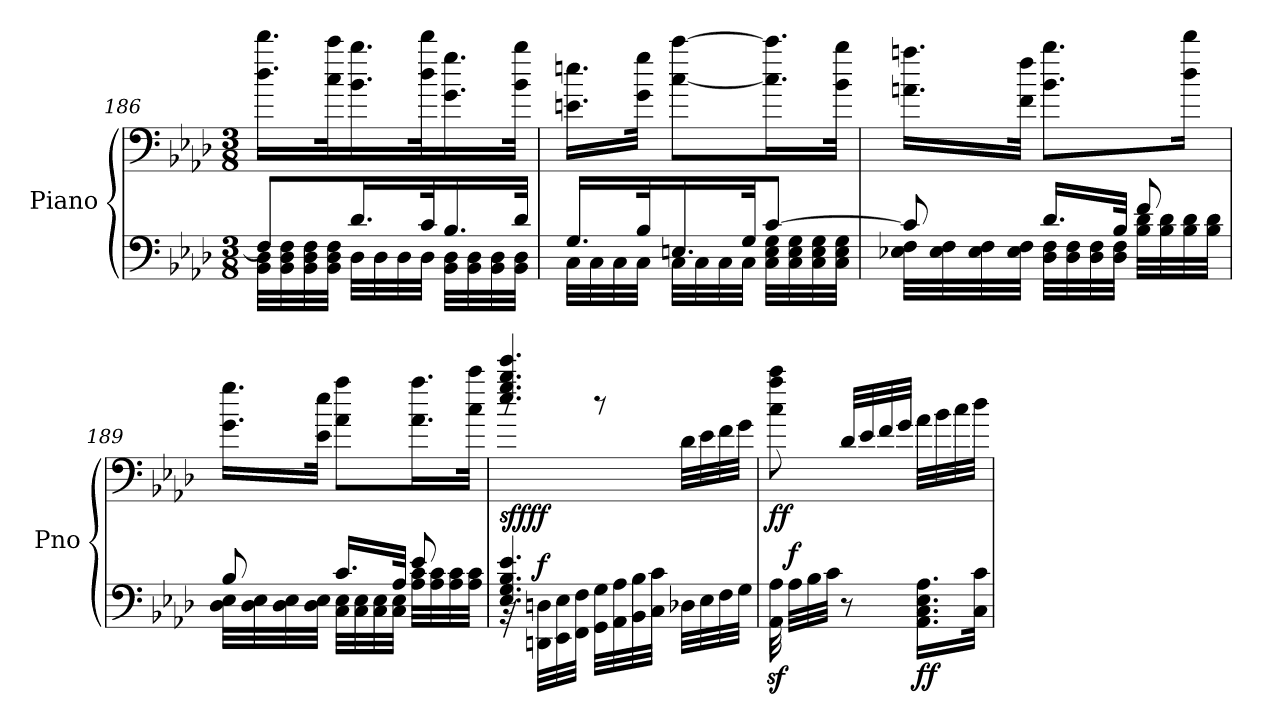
**kern	**kern	**dynam
*part1	*part1	*part1
*staff2	*staff1	*staff1/2
*I"Piano	*	*
*I'Pno	*	*
*clefF4	*clefF4	*
*k[b-e-a-d-]	*k[b-e-a-d-]	*
*M3/8	*M3/8	*
=186	=186	=186
*^	*	*
8F/L]	32BB-\ 32D-\LLL	16.dd-\ 16.ddd-\LL	.
.	32BB-\ 32D-\ 32F\	.	.
.	32BB-\ 32D-\ 32F\	.	.
.	32BB-\ 32D-\ 32F\JJJ	32cc\ 32ccc\K	.
16.d-/L	32D-\LLL	16.b-\ 16.bb-\	.
.	32D-\	.	.
.	32D-\	.	.
32c/K	32D-\JJJ	32dd-\ 32ddd-\K	.
16.B-/	32BB-\ 32D-\LLL	16.g\ 16.gg\	.
.	32BB-\ 32D-\	.	.
.	32BB-\ 32D-\	.	.
32d-/JJk	32BB-\ 32D-\JJJ	32b-\ 32bb-\JJk	.
!!LO:PB:g=z
=187	=187	=187	=187
16.G/LL	32C\LLL	16.en\ 16.een\LL	.
.	32C\	.	.
.	32C\	.	.
32B-/K	32C\JJJ	32g\ 32gg\JJk	.
16.En/	32C\LLL	[8cc\ [8ccc\L	.
.	32C\	.	.
.	32C\	.	.
32G/JK	32C\JJJ	.	.
[8c/J	32C\ 32E\ 32G\LLL	16.cc\] 16.ccc\]L	.
.	32C\ 32E\ 32G\	.	.
.	32C\ 32E\ 32G\	.	.
.	32C\ 32E\ 32G\JJJ	32b-\ 32bb-\JJk	.
=188	=188	=188	=188
8c/]	32E-X\ 32F\LLL	16.an\ 16.aan\LL	.
.	32E-\ 32F\	.	.
.	32E-\ 32F\	.	.
.	32E-\ 32F\JJJ	32f\ 32ff\JJk	.
16.d-/LL	32D-\ 32F\LLL	8.b-\ 8.bb-\L	.
.	32D-\ 32F\	.	.
.	32D-\ 32F\	.	.
32B-/JJk	32D-\ 32F\JJJ	.	.
8f/	32B-\ 32d-\LLL	.	.
.	32B-\ 32d-\	.	.
.	32B-\ 32d-\	16dd-\ 16ddd-\Jk	.
.	32B-\ 32d-\JJJ	.	.
!!LO:LB:g=z
=189	=189	=189	=189
8B-/	32D-\ 32E-\LLL	16.g\ 16.gg\LL	.
.	32D-\ 32E-\	.	.
.	32D-\ 32E-\	.	.
.	32D-\ 32E-\JJJ	32e-\ 32ee-\JJk	.
16.c/LL	32C\ 32E-\LLL	8a-\ 8aa-\L	.
.	32C\ 32E-\	.	.
.	32C\ 32E-\	.	.
32A-/JJk	32C\ 32E-\JJJ	.	.
8e-/	32A-\ 32c\LLL	16.a-\ 16.aa-\L	.
.	32A-\ 32c\	.	.
.	32A-\ 32c\	.	.
.	32A-\ 32c\JJJ	32cc\ 32ccc\JJk	.
=190	=190	=190	=190
*	*	*^	*
!	!	!	!	!LO:DY:a=2
!	!	!	!	!LO:DY:n=1:b
4.E-/ 4.G/ 4.B-/ 4.e-/	32rBB	4.ee-/ 4.gg/ 4.bb-/ 4.eee-/	8rdd	sf fff
!	!	!	!	!LO:DY:n=2:a=2
.	32DDn\ 32Dn\LLL	.	.	f
.	32EE-\ 32E-\	.	.	.
.	32FF\ 32F\JJJ	.	.	.
.	32GG\ 32G\LLL	.	8rdd	.
.	32AA-\ 32A-\	.	.	.
.	32BB-\ 32B-\	.	.	.
.	32C\ 32c\JJJ	.	.	.
.	32D-X\LLL	.	32d-\LLL	.
.	32E-\	.	32e-\	.
.	32F\	.	32f\	.
.	32G\JJJ	.	32g\JJJ	.
=191	=191	=191	=191	=191
!	!	!	!	!LO:DY:b
*v	*v	*	*	*
*	*v	*v	*
32AA-\z> 32A-\z>	8cc\ 8aa-\ 8ccc\	ff
!	!	!LO:DY:a=2
32A-\LLL	.	f
32B-\	.	.
32c\JJJ	.	.
8r	32d-/LLL	.
.	32e-/	.
.	32f/	.
.	32g/JJJ	.
!	!	!LO:DY:b=2
16.AA-\ 16.C\ 16.E-\ 16.A-\LL	32a-\LLL	ff
.	32b-\	.
.	32cc\	.
32C\ 32c\JJk	32dd-\JJJ	.
=	=	=
*-	*-	*-
